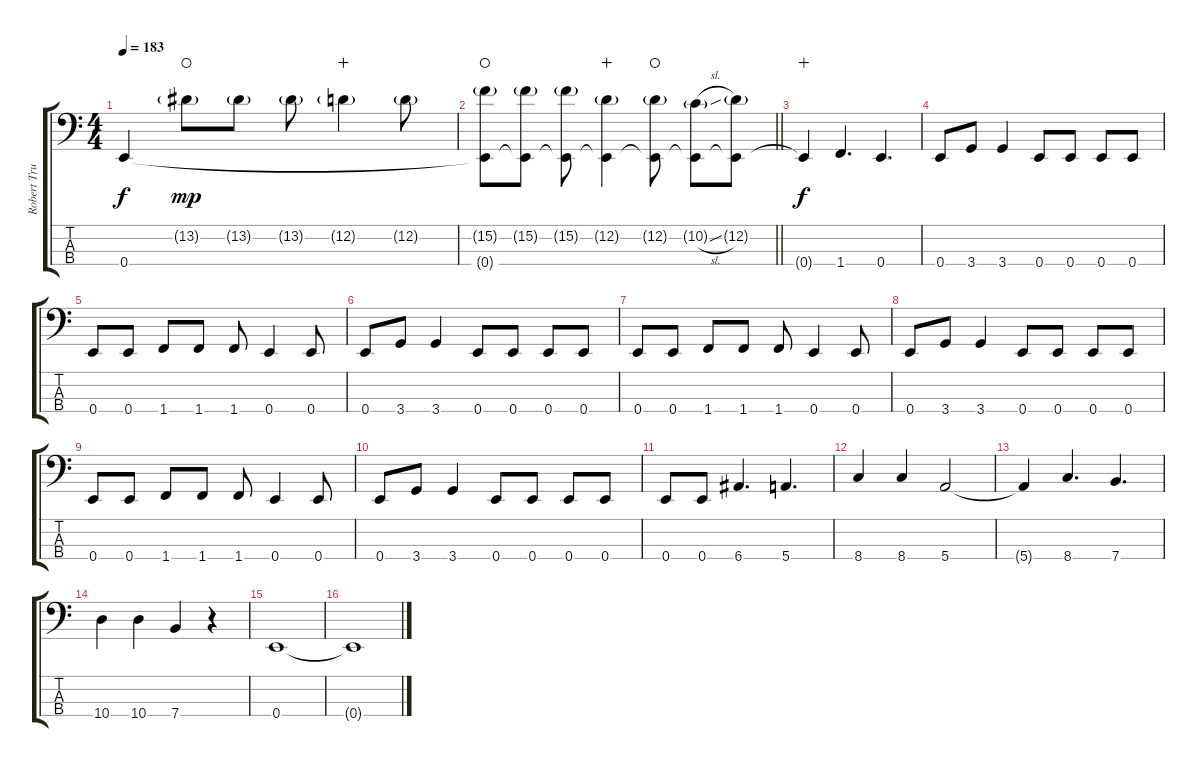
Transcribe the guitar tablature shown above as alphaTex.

\track ("Robert Trujilo" "Robert Tru") {instrument electricbassfinger}
\staff {score tabs}
\tuning (G2 D2 A1 E1) {hide}
\ts (4 4)
\tempo 183
\clef f4
\ks c
0.4{t}.4{dy f} 13.2{g}.8{dy mp instrument distortionguitar waho} 13.2{g}.8 13.2{g}.8 12.2{g}.4{wahc} 12.2{g}.8 |
\barLineRight lightlight
(15.2{g} 0.4{t}).8{waho} (15.2{g} 0.4{t}).8 (15.2{g} 0.4{t}).8 (12.2{g} 0.4{t}).4{wahc} (12.2{g} 0.4{t}).8{waho} (10.2{sl g} 0.4{t}).8 (12.2{g} 0.4{t}).8 |
\section ("" "")
0.4{t}.4{dy f wahc} 1.4.4{d instrument electricbassfinger} 0.4.4{d} |
0.4.8 3.4.8 3.4.4 0.4.8 0.4.8 0.4.8 0.4.8 |
0.4.8 0.4.8 1.4.8 1.4.8 1.4.8 0.4.4 0.4.8 |
0.4.8 3.4.8 3.4.4 0.4.8 0.4.8 0.4.8 0.4.8 |
0.4.8 0.4.8 1.4.8 1.4.8 1.4.8 0.4.4 0.4.8 |
0.4.8 3.4.8 3.4.4 0.4.8 0.4.8 0.4.8 0.4.8 |
0.4.8 0.4.8 1.4.8 1.4.8 1.4.8 0.4.4 0.4.8 |
0.4.8 3.4.8 3.4.4 0.4.8 0.4.8 0.4.8 0.4.8 |
0.4.8 0.4.8 6.4.4{d} 5.4.4{d} |
8.4.4 8.4.4 5.4.2 |
5.4{t}.4 8.4.4{d} 7.4.4{d} |
10.4.4 10.4.4 7.4.4 r.4 |
0.4.1 |
0.4{t}.1
